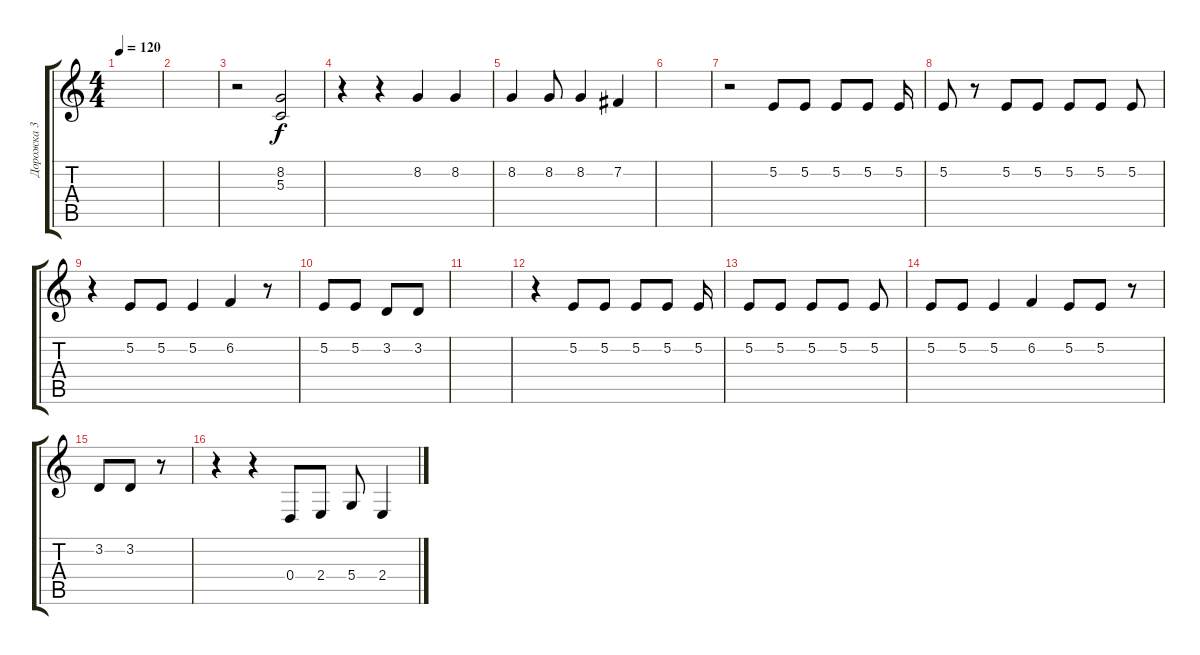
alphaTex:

\track ("Дорожка 3" "Дорожка 3") {instrument clarinet}
\staff {score tabs}
\tuning (E4 B3 G3 D3 A2 E2) {hide}
\ts (4 4)
\tempo 120
\clef g2
\ks c
|
|
r.2 (8.2 5.3).2 |
r.4 r.4 8.2.4 8.2.4 |
8.2.4 8.2.8 8.2.4 7.2.4 |
|
r.2 5.2.8 5.2.8 5.2.8 5.2.8 5.2.16 |
5.2.8 r.8 5.2.8 5.2.8 5.2.8 5.2.8 5.2.8 |
r.4 5.2.8 5.2.8 5.2.4 6.2.4 r.8 |
5.2.8 5.2.8 3.2.8 3.2.8 |
|
r.4 5.2.8 5.2.8 5.2.8 5.2.8 5.2.16 |
5.2.8 5.2.8 5.2.8 5.2.8 5.2.8 |
5.2.8 5.2.8 5.2.4 6.2.4 5.2.8 5.2.8 r.8 |
3.2.8 3.2.8 r.8 |
r.4 r.4 0.4.8 2.4.8 5.4.8 2.4.4
